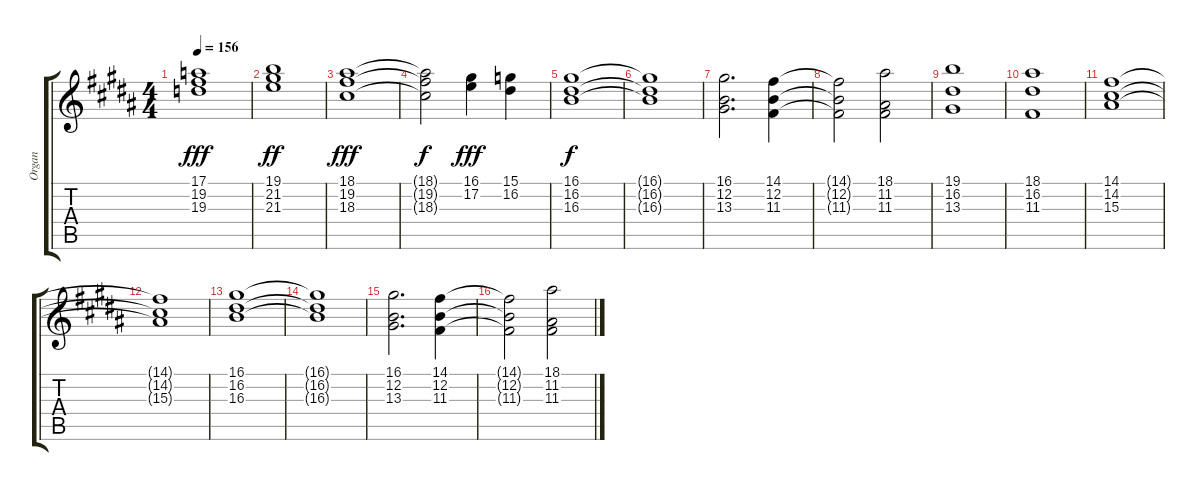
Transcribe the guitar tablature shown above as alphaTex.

\track ("Organ" "Organ") {instrument churchorgan}
\staff {score tabs}
\tuning (E4 B3 G3 D3 A2 E2) {hide}
\ts (4 4)
\tempo 156
\clef g2
\ks g#minor
(17.1 19.2 19.3).1{dy fff} |
(19.1 21.2 21.3).1{dy ff} |
(18.1 19.2 18.3).1{dy fff} |
(18.1{t} 19.2{t} 18.3{t}).2{dy f} (16.1 17.2).4{dy fff} (15.1 16.2).4 |
(16.1 16.2 16.3).1{dy f} |
(16.1{t} 16.2{t} 16.3{t}).1 |
(16.1 12.2 13.3).2{d} (14.1 12.2 11.3).4 |
(14.1{t} 12.2{t} 11.3{t}).2 (18.1 11.2 11.3).2 |
(19.1 16.2 13.3).1 |
(18.1 16.2 11.3).1 |
(14.1 14.2 15.3).1 |
(14.1{t} 14.2{t} 15.3{t}).1 |
(16.1 16.2 16.3).1 |
(16.1{t} 16.2{t} 16.3{t}).1 |
(16.1 12.2 13.3).2{d} (14.1 12.2 11.3).4 |
(14.1{t} 12.2{t} 11.3{t}).2 (18.1 11.2 11.3).2
